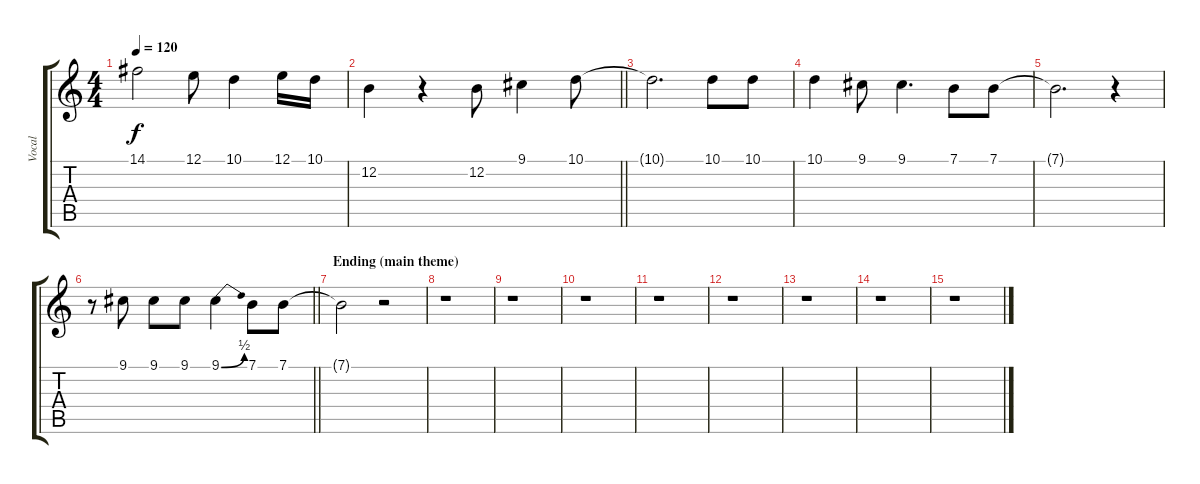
\track ("Vocal" "Vocal") {instrument tenorsax}
\staff {score tabs}
\tuning (E4 B3 G3 D3 A2 E2) {hide}
\ts (4 4)
\tempo 120
\clef g2
\ks c
14.1{t}.2{dy f} 12.1.8 10.1.4 12.1.16 10.1.16 |
\barLineRight lightlight
12.2.4 r.4 12.2.8 9.1.4 10.1.8 |
10.1{t}.2{d} 10.1.8 10.1.8 |
10.1.4 9.1.8 9.1.4{d} 7.1.8 7.1.8 |
7.1{t}.2{d} r.4 |
\barLineRight lightlight
r.8 9.1.8 9.1.8 9.1.8 9.1{be (bend 0 0 60 2)}.4 7.1.8 7.1.8 |
\section ("" "Ending (main theme)")
7.1{t}.2 r.2 |
r.1 |
r.1 |
r.1 |
r.1 |
r.1 |
r.1 |
r.1 |
r.1
